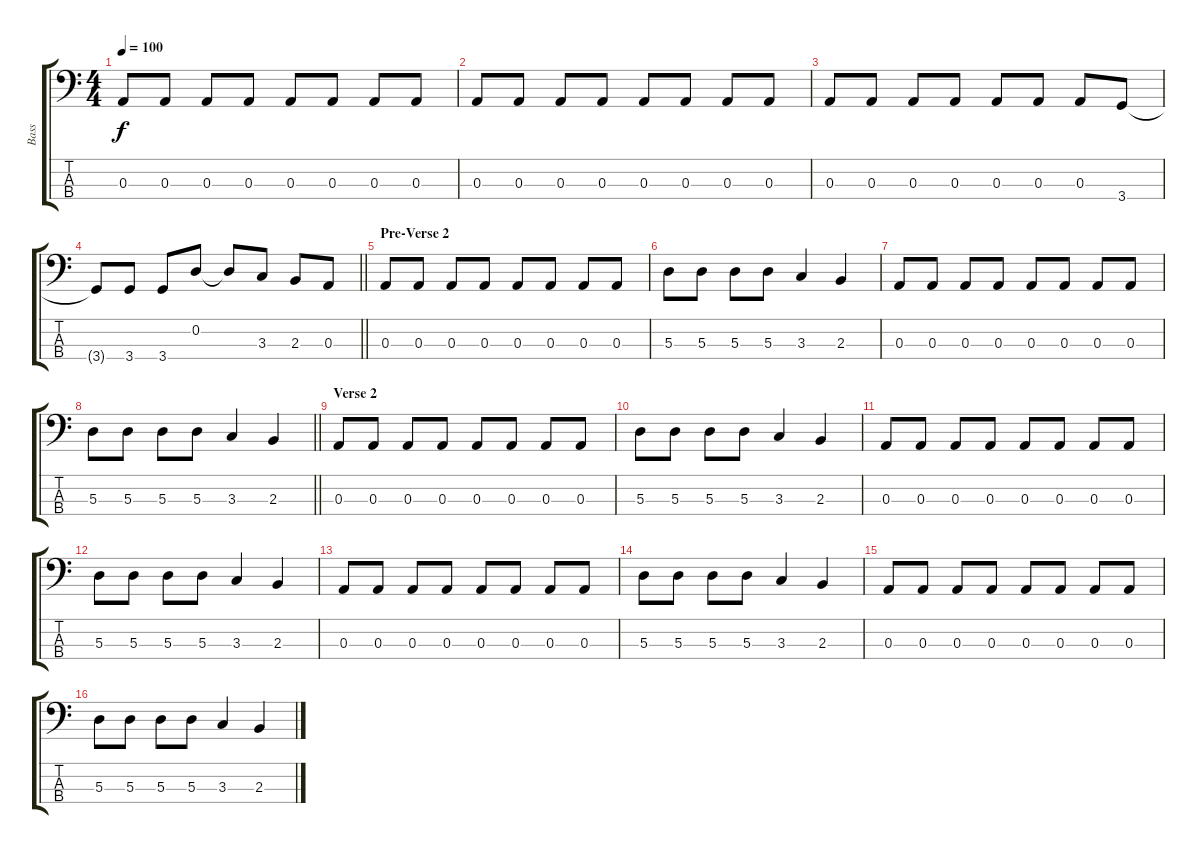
\track ("Bass" "Bass") {instrument electricbassfinger}
\staff {score tabs}
\tuning (G2 D2 A1 E1) {hide}
\ts (4 4)
\tempo 100
\clef f4
\ks c
0.3.8{dy f} 0.3.8 0.3.8 0.3.8 0.3.8 0.3.8 0.3.8 0.3.8 |
0.3.8 0.3.8 0.3.8 0.3.8 0.3.8 0.3.8 0.3.8 0.3.8 |
0.3.8 0.3.8 0.3.8 0.3.8 0.3.8 0.3.8 0.3.8 3.4.8 |
\barLineRight lightlight
3.4{t}.8 3.4.8 3.4.8 0.2.8 0.2{t}.8 3.3.8 2.3.8 0.3.8 |
\section ("" "Pre-Verse 2")
0.3.8 0.3.8 0.3.8 0.3.8 0.3.8 0.3.8 0.3.8 0.3.8 |
5.3.8 5.3.8 5.3.8 5.3.8 3.3.4 2.3.4 |
0.3.8 0.3.8 0.3.8 0.3.8 0.3.8 0.3.8 0.3.8 0.3.8 |
\barLineRight lightlight
5.3.8 5.3.8 5.3.8 5.3.8 3.3.4 2.3.4 |
\section ("" "Verse 2")
0.3.8 0.3.8 0.3.8 0.3.8 0.3.8 0.3.8 0.3.8 0.3.8 |
5.3.8 5.3.8 5.3.8 5.3.8 3.3.4 2.3.4 |
0.3.8 0.3.8 0.3.8 0.3.8 0.3.8 0.3.8 0.3.8 0.3.8 |
5.3.8 5.3.8 5.3.8 5.3.8 3.3.4 2.3.4 |
0.3.8 0.3.8 0.3.8 0.3.8 0.3.8 0.3.8 0.3.8 0.3.8 |
5.3.8 5.3.8 5.3.8 5.3.8 3.3.4 2.3.4 |
0.3.8 0.3.8 0.3.8 0.3.8 0.3.8 0.3.8 0.3.8 0.3.8 |
5.3.8 5.3.8 5.3.8 5.3.8 3.3.4 2.3.4
